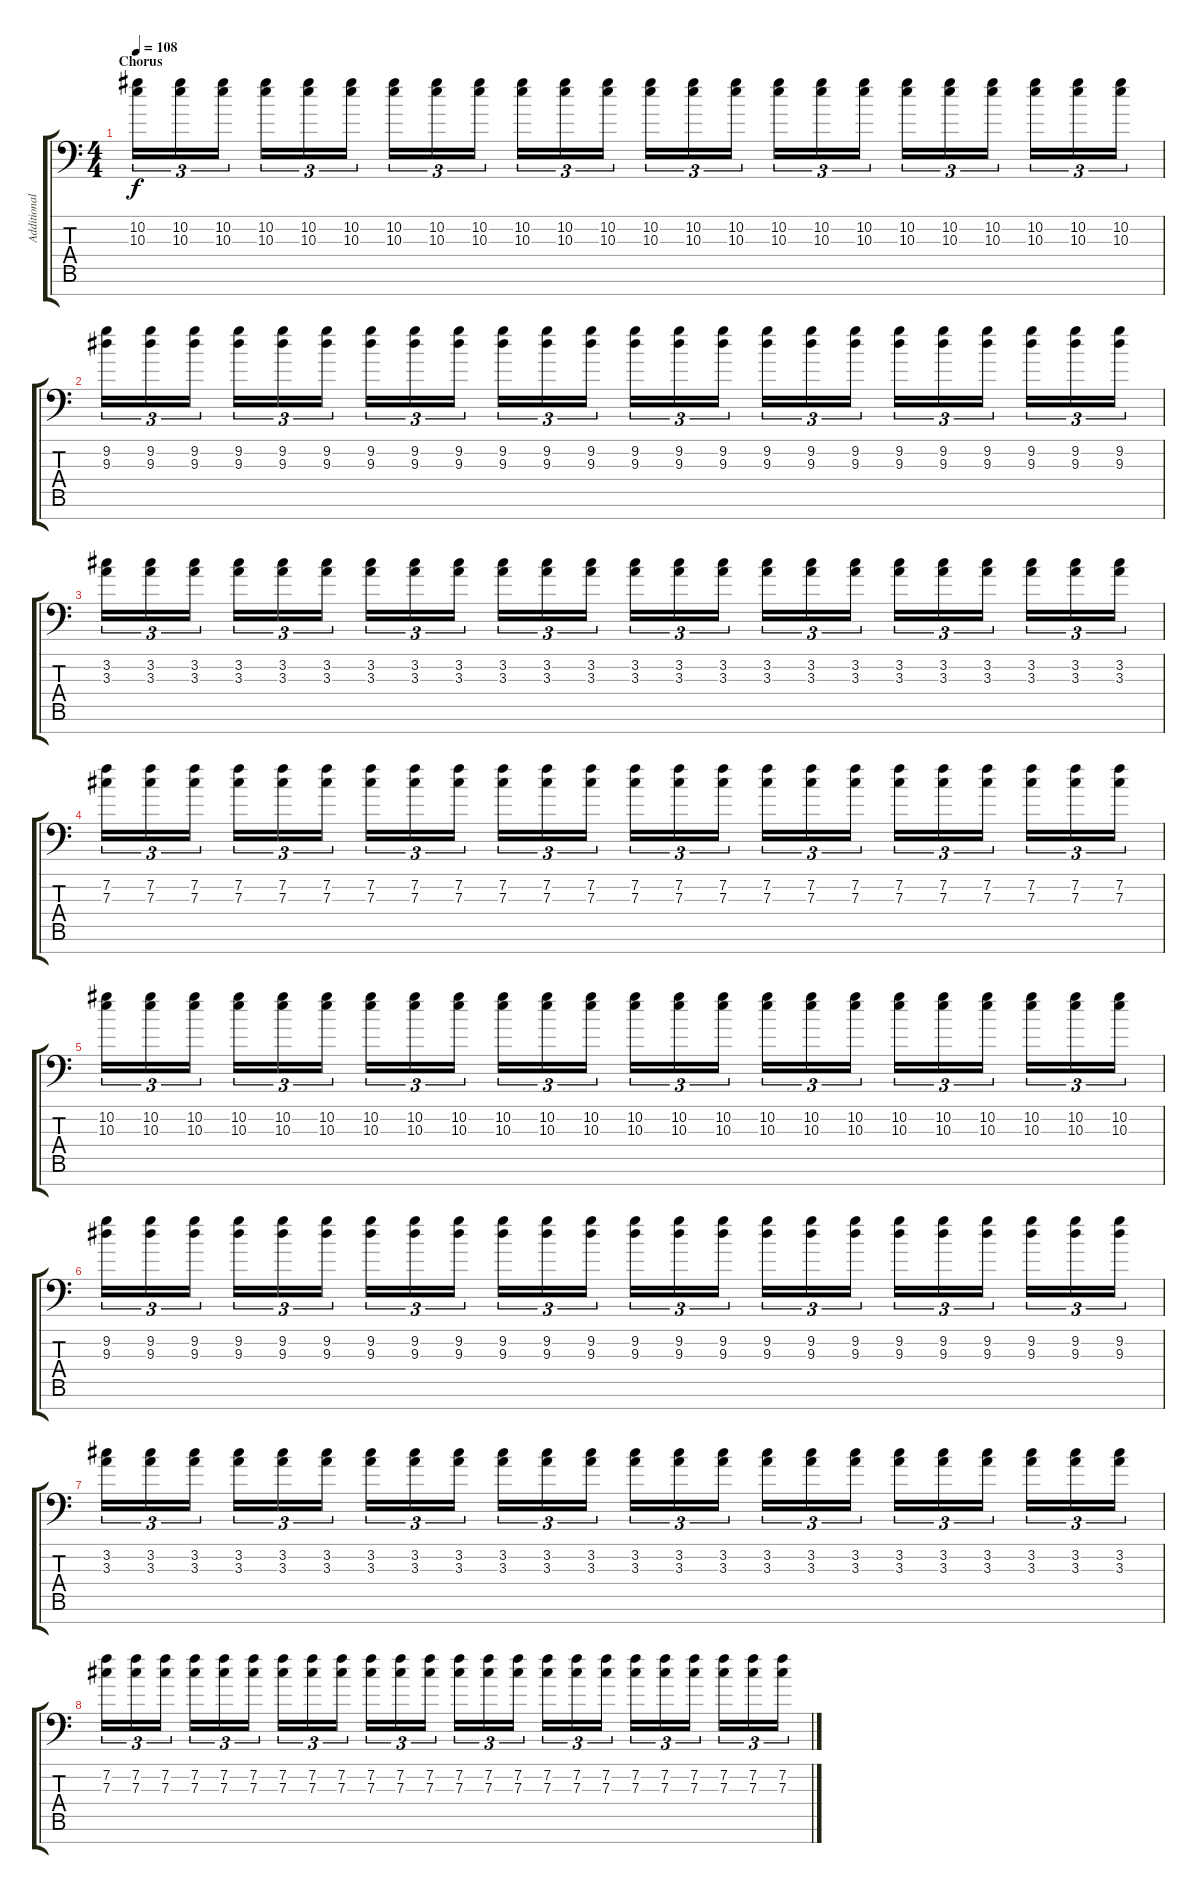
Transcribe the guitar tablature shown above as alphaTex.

\track ("Additional Guitar 2" "Additional") {instrument distortionguitar}
\staff {score tabs}
\tuning (Eb4 Bb3 Gb3 Db3 Ab2 Db2 Ab1) {hide}
\ts (4 4)
\section ("" "Chorus")
\tempo 108
\clef f4
\ks c
(10.2 10.3).16{tu (3 2) dy f} (10.2 10.3).16{tu (3 2)} (10.2 10.3).16{tu (3 2)} (10.2 10.3).16{tu (3 2)} (10.2 10.3).16{tu (3 2)} (10.2 10.3).16{tu (3 2)} (10.2 10.3).16{tu (3 2)} (10.2 10.3).16{tu (3 2)} (10.2 10.3).16{tu (3 2)} (10.2 10.3).16{tu (3 2)} (10.2 10.3).16{tu (3 2)} (10.2 10.3).16{tu (3 2)} (10.2 10.3).16{tu (3 2)} (10.2 10.3).16{tu (3 2)} (10.2 10.3).16{tu (3 2)} (10.2 10.3).16{tu (3 2)} (10.2 10.3).16{tu (3 2)} (10.2 10.3).16{tu (3 2)} (10.2 10.3).16{tu (3 2)} (10.2 10.3).16{tu (3 2)} (10.2 10.3).16{tu (3 2)} (10.2 10.3).16{tu (3 2)} (10.2 10.3).16{tu (3 2)} (10.2 10.3).16{tu (3 2)} |
(9.2 9.3).16{tu (3 2)} (9.2 9.3).16{tu (3 2)} (9.2 9.3).16{tu (3 2)} (9.2 9.3).16{tu (3 2)} (9.2 9.3).16{tu (3 2)} (9.2 9.3).16{tu (3 2)} (9.2 9.3).16{tu (3 2)} (9.2 9.3).16{tu (3 2)} (9.2 9.3).16{tu (3 2)} (9.2 9.3).16{tu (3 2)} (9.2 9.3).16{tu (3 2)} (9.2 9.3).16{tu (3 2)} (9.2 9.3).16{tu (3 2)} (9.2 9.3).16{tu (3 2)} (9.2 9.3).16{tu (3 2)} (9.2 9.3).16{tu (3 2)} (9.2 9.3).16{tu (3 2)} (9.2 9.3).16{tu (3 2)} (9.2 9.3).16{tu (3 2)} (9.2 9.3).16{tu (3 2)} (9.2 9.3).16{tu (3 2)} (9.2 9.3).16{tu (3 2)} (9.2 9.3).16{tu (3 2)} (9.2 9.3).16{tu (3 2)} |
(3.2 3.3).16{tu (3 2)} (3.2 3.3).16{tu (3 2)} (3.2 3.3).16{tu (3 2)} (3.2 3.3).16{tu (3 2)} (3.2 3.3).16{tu (3 2)} (3.2 3.3).16{tu (3 2)} (3.2 3.3).16{tu (3 2)} (3.2 3.3).16{tu (3 2)} (3.2 3.3).16{tu (3 2)} (3.2 3.3).16{tu (3 2)} (3.2 3.3).16{tu (3 2)} (3.2 3.3).16{tu (3 2)} (3.2 3.3).16{tu (3 2)} (3.2 3.3).16{tu (3 2)} (3.2 3.3).16{tu (3 2)} (3.2 3.3).16{tu (3 2)} (3.2 3.3).16{tu (3 2)} (3.2 3.3).16{tu (3 2)} (3.2 3.3).16{tu (3 2)} (3.2 3.3).16{tu (3 2)} (3.2 3.3).16{tu (3 2)} (3.2 3.3).16{tu (3 2)} (3.2 3.3).16{tu (3 2)} (3.2 3.3).16{tu (3 2)} |
(7.2 7.3).16{tu (3 2)} (7.2 7.3).16{tu (3 2)} (7.2 7.3).16{tu (3 2)} (7.2 7.3).16{tu (3 2)} (7.2 7.3).16{tu (3 2)} (7.2 7.3).16{tu (3 2)} (7.2 7.3).16{tu (3 2)} (7.2 7.3).16{tu (3 2)} (7.2 7.3).16{tu (3 2)} (7.2 7.3).16{tu (3 2)} (7.2 7.3).16{tu (3 2)} (7.2 7.3).16{tu (3 2)} (7.2 7.3).16{tu (3 2)} (7.2 7.3).16{tu (3 2)} (7.2 7.3).16{tu (3 2)} (7.2 7.3).16{tu (3 2)} (7.2 7.3).16{tu (3 2)} (7.2 7.3).16{tu (3 2)} (7.2 7.3).16{tu (3 2)} (7.2 7.3).16{tu (3 2)} (7.2 7.3).16{tu (3 2)} (7.2 7.3).16{tu (3 2)} (7.2 7.3).16{tu (3 2)} (7.2 7.3).16{tu (3 2)} |
(10.2 10.3).16{tu (3 2)} (10.2 10.3).16{tu (3 2)} (10.2 10.3).16{tu (3 2)} (10.2 10.3).16{tu (3 2)} (10.2 10.3).16{tu (3 2)} (10.2 10.3).16{tu (3 2)} (10.2 10.3).16{tu (3 2)} (10.2 10.3).16{tu (3 2)} (10.2 10.3).16{tu (3 2)} (10.2 10.3).16{tu (3 2)} (10.2 10.3).16{tu (3 2)} (10.2 10.3).16{tu (3 2)} (10.2 10.3).16{tu (3 2)} (10.2 10.3).16{tu (3 2)} (10.2 10.3).16{tu (3 2)} (10.2 10.3).16{tu (3 2)} (10.2 10.3).16{tu (3 2)} (10.2 10.3).16{tu (3 2)} (10.2 10.3).16{tu (3 2)} (10.2 10.3).16{tu (3 2)} (10.2 10.3).16{tu (3 2)} (10.2 10.3).16{tu (3 2)} (10.2 10.3).16{tu (3 2)} (10.2 10.3).16{tu (3 2)} |
(9.2 9.3).16{tu (3 2)} (9.2 9.3).16{tu (3 2)} (9.2 9.3).16{tu (3 2)} (9.2 9.3).16{tu (3 2)} (9.2 9.3).16{tu (3 2)} (9.2 9.3).16{tu (3 2)} (9.2 9.3).16{tu (3 2)} (9.2 9.3).16{tu (3 2)} (9.2 9.3).16{tu (3 2)} (9.2 9.3).16{tu (3 2)} (9.2 9.3).16{tu (3 2)} (9.2 9.3).16{tu (3 2)} (9.2 9.3).16{tu (3 2)} (9.2 9.3).16{tu (3 2)} (9.2 9.3).16{tu (3 2)} (9.2 9.3).16{tu (3 2)} (9.2 9.3).16{tu (3 2)} (9.2 9.3).16{tu (3 2)} (9.2 9.3).16{tu (3 2)} (9.2 9.3).16{tu (3 2)} (9.2 9.3).16{tu (3 2)} (9.2 9.3).16{tu (3 2)} (9.2 9.3).16{tu (3 2)} (9.2 9.3).16{tu (3 2)} |
(3.2 3.3).16{tu (3 2)} (3.2 3.3).16{tu (3 2)} (3.2 3.3).16{tu (3 2)} (3.2 3.3).16{tu (3 2)} (3.2 3.3).16{tu (3 2)} (3.2 3.3).16{tu (3 2)} (3.2 3.3).16{tu (3 2)} (3.2 3.3).16{tu (3 2)} (3.2 3.3).16{tu (3 2)} (3.2 3.3).16{tu (3 2)} (3.2 3.3).16{tu (3 2)} (3.2 3.3).16{tu (3 2)} (3.2 3.3).16{tu (3 2)} (3.2 3.3).16{tu (3 2)} (3.2 3.3).16{tu (3 2)} (3.2 3.3).16{tu (3 2)} (3.2 3.3).16{tu (3 2)} (3.2 3.3).16{tu (3 2)} (3.2 3.3).16{tu (3 2)} (3.2 3.3).16{tu (3 2)} (3.2 3.3).16{tu (3 2)} (3.2 3.3).16{tu (3 2)} (3.2 3.3).16{tu (3 2)} (3.2 3.3).16{tu (3 2)} |
(7.2 7.3).16{tu (3 2)} (7.2 7.3).16{tu (3 2)} (7.2 7.3).16{tu (3 2)} (7.2 7.3).16{tu (3 2)} (7.2 7.3).16{tu (3 2)} (7.2 7.3).16{tu (3 2)} (7.2 7.3).16{tu (3 2)} (7.2 7.3).16{tu (3 2)} (7.2 7.3).16{tu (3 2)} (7.2 7.3).16{tu (3 2)} (7.2 7.3).16{tu (3 2)} (7.2 7.3).16{tu (3 2)} (7.2 7.3).16{tu (3 2)} (7.2 7.3).16{tu (3 2)} (7.2 7.3).16{tu (3 2)} (7.2 7.3).16{tu (3 2)} (7.2 7.3).16{tu (3 2)} (7.2 7.3).16{tu (3 2)} (7.2 7.3).16{tu (3 2)} (7.2 7.3).16{tu (3 2)} (7.2 7.3).16{tu (3 2)} (7.2 7.3).16{tu (3 2)} (7.2 7.3).16{tu (3 2)} (7.2 7.3).16{tu (3 2)}
